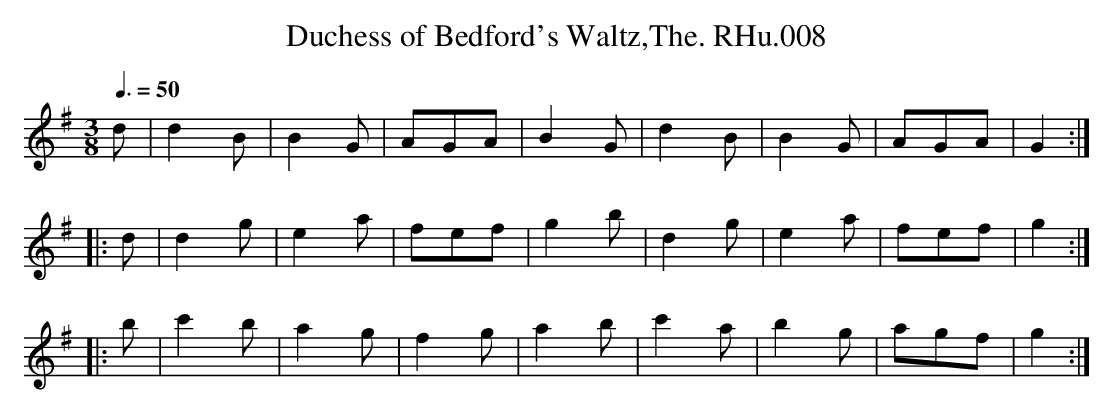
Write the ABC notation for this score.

X:1
T:Duchess of Bedford's Waltz,The. RHu.008
M:3/8
L:1/8
Q:3/8=50
K:G major
d|d2B|B2G|AGA|B2G|d2B|B2G|AGA|G2::!
d|d2g|e2a|fef|g2b|d2g|e2a|fef|g2::!
b|c'2b|a2g|f2g|a2b|c'2a|b2g|agf|g2:|
